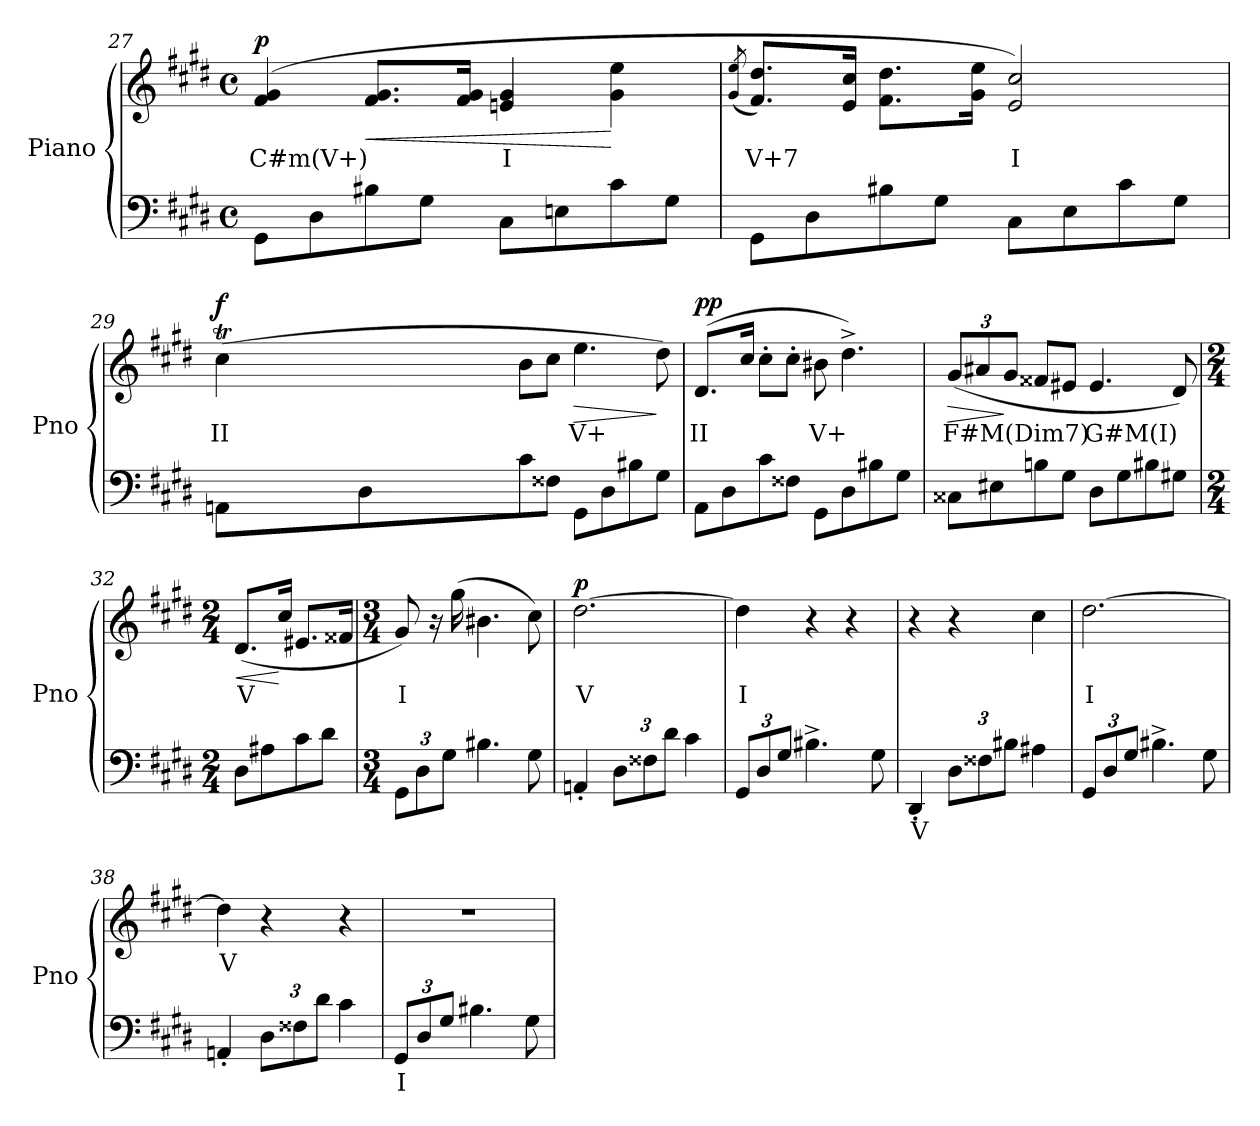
**kern	**text	**kern	**text	**dynam
*part1	*part1	*part1	*part1	*part1
*staff2	*staff2	*staff1	*staff1	*staff1/2
*I"Piano	*	*	*	*
*I'Pno	*	*	*	*
!!LO:LB:g=z
*clefF4	*	*clefG2	*	*
*k[f#c#g#d#]	*	*k[f#c#g#d#]	*	*
*M4/4	*	*M4/4	*	*
*met(c)	*	*met(c)	*	*
=27	=27	=27	=27	=27
!	!	!	!LO:LY:b	!LO:DY:b
8GG#\L	.	(>4f#/ 4g#/	C#m(V+)	p
8D#\	.	.	.	.
!	!	!	!	!LO:HP:b
8B#X\	.	8.f#/ 8.g#/L	.	<
8G#\J	.	.	.	.
.	.	16f#/ 16g#/Jk	.	.
!	!	!	!LO:LY:b	!
8C#\L	.	4en/ 4g#/	I	.
8En\	.	.	.	.
8c#\	.	4g#\ 4ee\	.	[
8G#\J	.	.	.	.
=28	=28	=28	=28	=28
.	.	(<8qg#/ 8qee/	.	.
!	!	!	!LO:LY:b	!
8GG#\L	.	8.f#/ 8.dd#/L)	V+7	.
8D#\	.	.	.	.
.	.	16e/ 16cc#/Jk	.	.
8B#X\	.	8.f#\ 8.dd#\L	.	.
8G#\J	.	.	.	.
.	.	16g#\ 16ee\Jk	.	.
!	!	!	!LO:LY:b	!
8C#\L	.	2e/ 2cc#/)	I	.
8E\	.	.	.	.
8c#\	.	.	.	.
8G#\J	.	.	.	.
=29	=29	=29	=29	=29
!	!	!	!LO:LY:b	!LO:DY:b
*	*	*^	*	*
8AAn\L	.	(>4cc#T\	64cc#yy	II	f
.	.	.	64dd#yy	.	.
.	.	.	64cc#yy	.	.
.	.	.	64dd#yy	.	.
.	.	.	64cc#yy	.	.
.	.	.	64dd#yy	.	.
.	.	.	64cc#yy	.	.
.	.	.	64dd#yy	.	.
8D#\	.	.	64cc#yy	.	.
.	.	.	64dd#yy	.	.
.	.	.	64cc#yy	.	.
.	.	.	64dd#yy	.	.
.	.	.	64cc#yy	.	.
.	.	.	64dd#yy	.	.
*	*	*	*Xtuplet	*	*
.	.	.	96cc#yy	.	.
.	.	.	96dd#yy	.	.
.	.	.	96cc#yy	.	.
8c#\	.	8b\L	2.ryy	.	.
8F##X\J	.	8cc#\J	.	.	.
!	!	!	!	!LO:LY:b	!LO:HP:b
8GG#\L	.	4.ee\	.	V+	>
8D#\	.	.	.	.	.
8B#X\	.	.	.	.	.
8G#\J	.	8dd#\)	.	.	]
*	*	*v	*v	*	*
!!LO:LB:g=z
=30	=30	=30	=30	=30
!	!	!	!LO:LY:b	!LO:DY:b
8AA\L	.	(>8.d#/L	II	pp
8D#\	.	.	.	.
.	.	16cc#/Jk	.	.
8c#\	.	8cc#'\L	.	.
8F##X\J	.	8cc#'\J	.	.
!	!	!	!LO:LY:b	!
8GG#\L	.	8b#X\	V+	.
8D#\	.	4.dd#^\)	.	.
8B#X\	.	.	.	.
8G#\J	.	.	.	.
=31	=31	=31	=31	=31
*	*	*tuplet	*	*
!	!	!	!LO:LY:b	!LO:HP:b
8C##X\L	.	(<12g#/L	F#M(Dim7)	>
.	.	12a#X/	.	.
8E#X\	.	.	.	.
.	.	12g#/J	.	]
8Bn\	.	8f##X/L	.	.
8G#\J	.	8e#X/J	.	.
!	!	!	!LO:LY:b	!
8D#\L	.	4.e#/	G#M(I)	.
8G#\	.	.	.	.
8B#X\	.	.	.	.
8G#X\J	.	8d#/)	.	.
=32	=32	=32	=32	=32
*M2/4	*	*M2/4	*	*
!	!	!	!LO:LY:b	!LO:HP:b
8D#\L	.	(<8.d#/L	V	<
8A#X\	.	.	.	.
.	.	16cc#/Jk	.	[
8c#\	.	8.e#X/L	.	.
8d#\J	.	.	.	.
.	.	16f##X/Jk	.	.
=33	=33	=33	=33	=33
*M3/4	*	*M3/4	*	*
!	!	!	!LO:LY:b	!
12GG#\L	.	8g#/)	I	.
12D#\	.	.	.	.
.	.	16r	.	.
12G#\J	.	.	.	.
.	.	(>16gg#\	.	.
4.B#X\	.	4.b#X\	.	.
8G#\	.	8cc#\)	.	.
!!LO:LB:g=z
=34	=34	=34	=34	=34
!	!	!	!LO:LY:b	!LO:DY:b
4AAn'/	.	[2.dd#\	V	p
12D#\L	.	.	.	.
12F##X\	.	.	.	.
12d#\J	.	.	.	.
4c#\	.	.	.	.
=35	=35	=35	=35	=35
!	!	!	!LO:LY:b	!
12GG#/L	.	4dd#\]	I	.
12D#/	.	.	.	.
12G#/J	.	.	.	.
4.B#X^\	.	4r	.	.
.	.	4r	.	.
8G#\	.	.	.	.
=36	=36	=36	=36	=36
!	!LO:LY:b	!	!	!
4DD#'/	V	4r	.	.
12D#\L	.	4r	.	.
12F##X\	.	.	.	.
12B#X\J	.	.	.	.
4A#X\	.	4cc#\	.	.
=37	=37	=37	=37	=37
!	!	!	!LO:LY:b	!
12GG#/L	.	[2.dd#\	I	.
12D#/	.	.	.	.
12G#/J	.	.	.	.
4.B#X^\	.	.	.	.
8G#\	.	.	.	.
=38	=38	=38	=38	=38
!	!	!	!LO:LY:b	!
4AAn'/	.	4dd#\]	V	.
12D#\L	.	4r	.	.
12F##X\	.	.	.	.
12d#\J	.	.	.	.
4c#\	.	4r	.	.
=39	=39	=39	=39	=39
!	!LO:LY:b	!	!	!
12GG#/L	I	2.r	.	.
12D#/	.	.	.	.
12G#/J	.	.	.	.
4.B#X\	.	.	.	.
8G#\	.	.	.	.
=	=	=	=	=
*-	*-	*-	*-	*-
